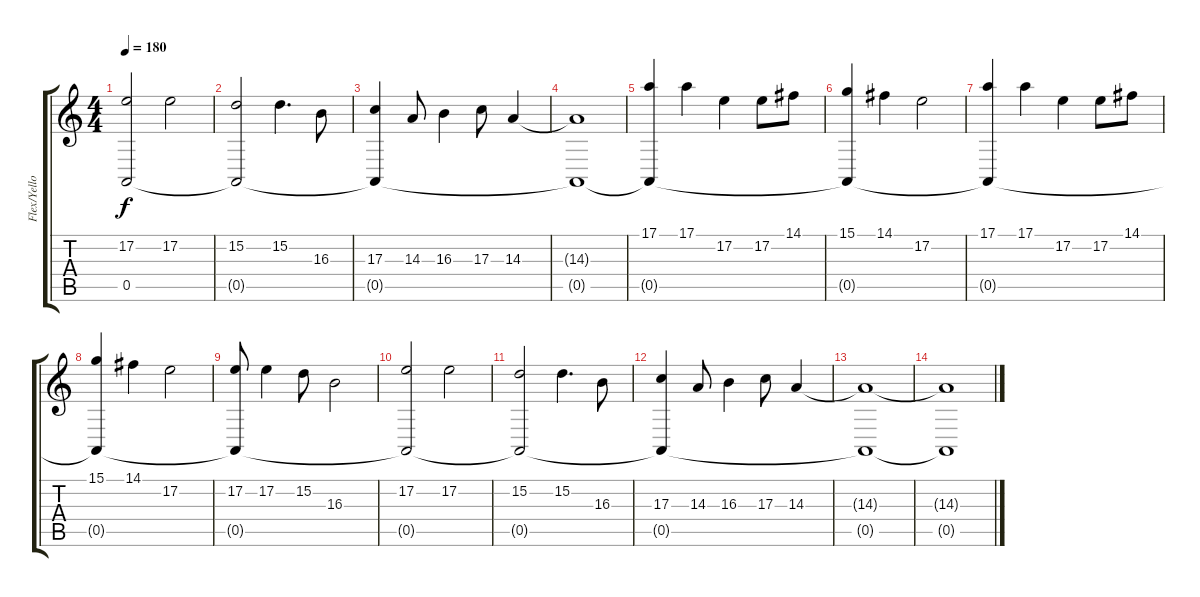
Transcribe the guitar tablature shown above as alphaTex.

\track ("Flex/Yellow/Py" "Flex/Yello") {instrument bagpipe}
\staff {score tabs}
\tuning (E4 B3 G3 D3 A2 E2) {hide}
\ts (4 4)
\tempo 180
\clef g2
\ks c
(17.2 0.5{t}).2{dy f} 17.2.2 |
(15.2 0.5{t}).2 15.2.4{d} 16.3.8 |
(17.3 0.5{t}).4 14.3.8 16.3.4 17.3.8 14.3.4 |
(14.3{t} 0.5{t}).1 |
(17.1 0.5{t}).4 17.1.4 17.2.4 17.2.8 14.1.8 |
(15.1 0.5{t}).4 14.1.4 17.2.2 |
(17.1 0.5{t}).4 17.1.4 17.2.4 17.2.8 14.1.8 |
(15.1 0.5{t}).4 14.1.4 17.2.2 |
(17.2 0.5{t}).8 17.2.4 15.2.8 16.3.2 |
(17.2 0.5{t}).2 17.2.2 |
(15.2 0.5{t}).2 15.2.4{d} 16.3.8 |
(17.3 0.5{t}).4 14.3.8 16.3.4 17.3.8 14.3.4 |
(14.3{t} 0.5{t}).1 |
(14.3{t} 0.5{t}).1
